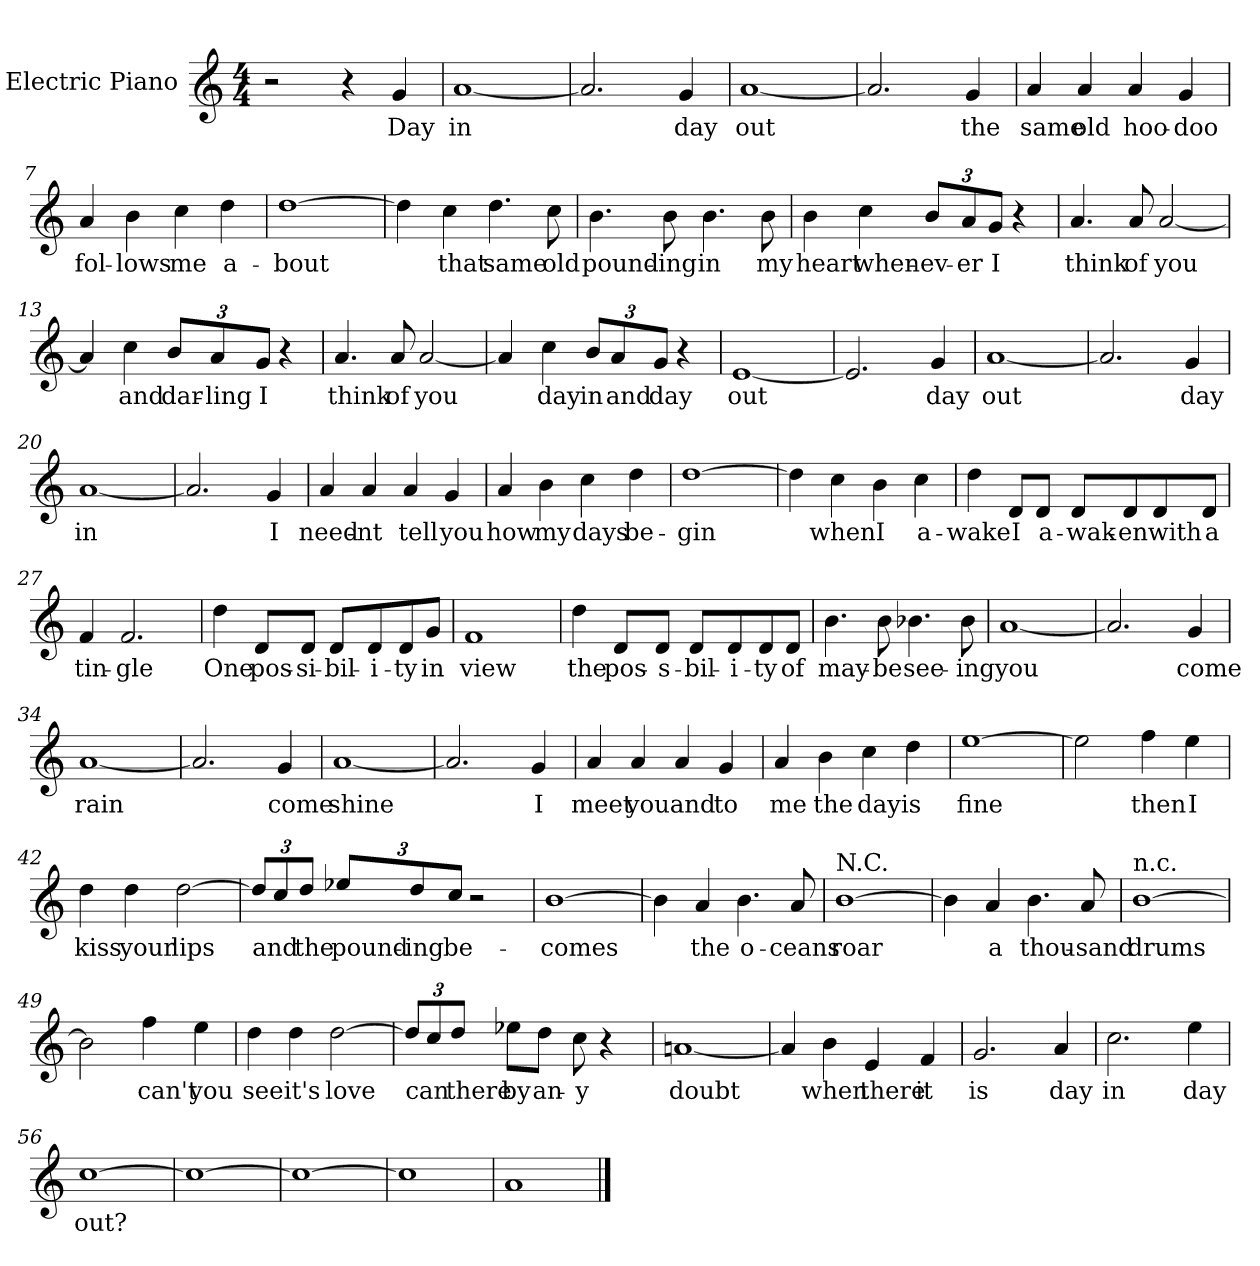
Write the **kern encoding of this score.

**kern	**text
*part1	*part1
*staff1	*staff1
*I"Electric Piano	*
*I'E.Pno	*
*clefG2	*
*k[]	*
*C:	*
*M4/4	*
=1	=1
2r	.
4r	.
4g/	Day
=2	=2
[1a	in
=3	=3
2.a/]	.
4g/	day
=4	=4
[1a	out
=5	=5
2.a/]	.
4g/	the
=6	=6
4a/	same
4a/	old
4a/	hoo-
4g/	doo
=7	=7
4a/	fol-
4b\	-lows
4cc\	me
4dd\	a-
!!LO:LB:g=z
=8	=8
[1dd	-bout
=9	=9
4dd\]	.
4cc\	that
4.dd\	same
8cc\	old
=10	=10
4.b\	pound-
8b\	-ing
4.b\	in
8b\	my
=11	=11
4b\	heart
4cc\	when-
*Xbrackettup	*
12b/L	-ev-
12a/	-er
12g/J	I
4r	.
=12	=12
4.a/	think
8a/	of
[2a/	you
!!LO:LB:g=z
=13	=13
4a/]	.
4cc\	and
12b/L	dar-
12a/	-ling
12g/J	I
4r	.
=14	=14
4.a/	think
8a/	of
[2a/	you
=15	=15
4a/]	.
4cc\	day
12b/L	in
12a/	and
12g/J	day
4r	.
=16	=16
[1e	out
=17	=17
2.e/]	.
4g/	day
=18	=18
[1a	out
!!LO:LB:g=z
=19	=19
2.a/]	.
4g/	day
=20	=20
[1a	in
=21	=21
2.a/]	.
4g/	I
=22	=22
4a/	need-
4a/	-nt
4a/	tell
4g/	you
=23	=23
4a/	how
4b\	my
4cc\	days
4dd\	be-
=24	=24
[1dd	-gin
=25	=25
4dd\]	.
4cc\	when
4b\	I
4cc\	a-
!!LO:LB:g=z
=26	=26
4dd\	-wake
8d/L	I
8d/J	a-
8d/L	-wak-
8d/	-en
8d/	with
8d/J	a
=27	=27
4f/	tin-
2.f/	-gle
=28	=28
4dd\	One
8d/L	pos-
8d/J	-si-
8d/L	-bil-
8d/	-i-
8d/	-ty
8g/J	in
=29	=29
1f	view
!!LO:LB:g=z
=30	=30
4dd\	the
8d/L	pos-
8d/J	-s-
8d/L	-bil-
8d/	-i-
8d/	-ty
8d/J	of
=31	=31
4.b\	may-
8b\	-be
4.b-X\	see-
8b-\	-ing
=32	=32
[1a	you
=33	=33
2.a/]	.
4g/	come
=34	=34
[1a	rain
=35	=35
2.a/]	.
4g/	come
=36	=36
[1a	shine
!!LO:LB:g=z
=37	=37
2.a/]	.
4g/	I
=38	=38
4a/	meet
4a/	you
4a/	and
4g/	to
=39	=39
4a/	me
4b\	the
4cc\	day
4dd\	is
=40	=40
[1ee	fine
=41	=41
2ee\]	.
4ff\	then
4ee\	I
=42	=42
4dd\	kiss
4dd\	your
[2dd\	lips
!!LO:LB:g=z
=43	=43
12dd/L]	.
12cc/	and
12dd/J	the
12ee-X/L	pound-
12dd/	-ing
12cc/J	be-
2r	.
=44	=44
[1b	-comes
=45	=45
4b\]	.
4a/	the
4.b\	o-
8a/	-ceans
=46	=46
!LO:TX:a:t=N.C.	!
[1b	roar
=47	=47
4b\]	.
4a/	a
4.b\	thou-
8a/	-sand
!!LO:PB:g=z
=48	=48
!LO:TX:a:t=n.c.	!
[1b	drums
=49	=49
2b\]	.
4ff\	can't
4ee\	you
=50	=50
4dd\	see
4dd\	it's
[2dd\	love
=51	=51
12dd/L]	.
12cc/	can
12dd/J	there
8ee-X\L	by
8dd\J	an-
8cc\	-y
!LO:N:vis=4	!
4.r	.
=52	=52
[1an	doubt
!!LO:LB:g=z
=53	=53
4an/]	.
4b\	when
4e/	there
4f/	it
=54	=54
2.g/	is
4a/	day
=55	=55
2.cc\	in
4ee\	day
=56	=56
[1cc	out?
=57	=57
1cc_	.
=58	=58
1cc_	.
=59	=59
1cc]	.
=60	=60
1a	.
==	==
*-	*-
